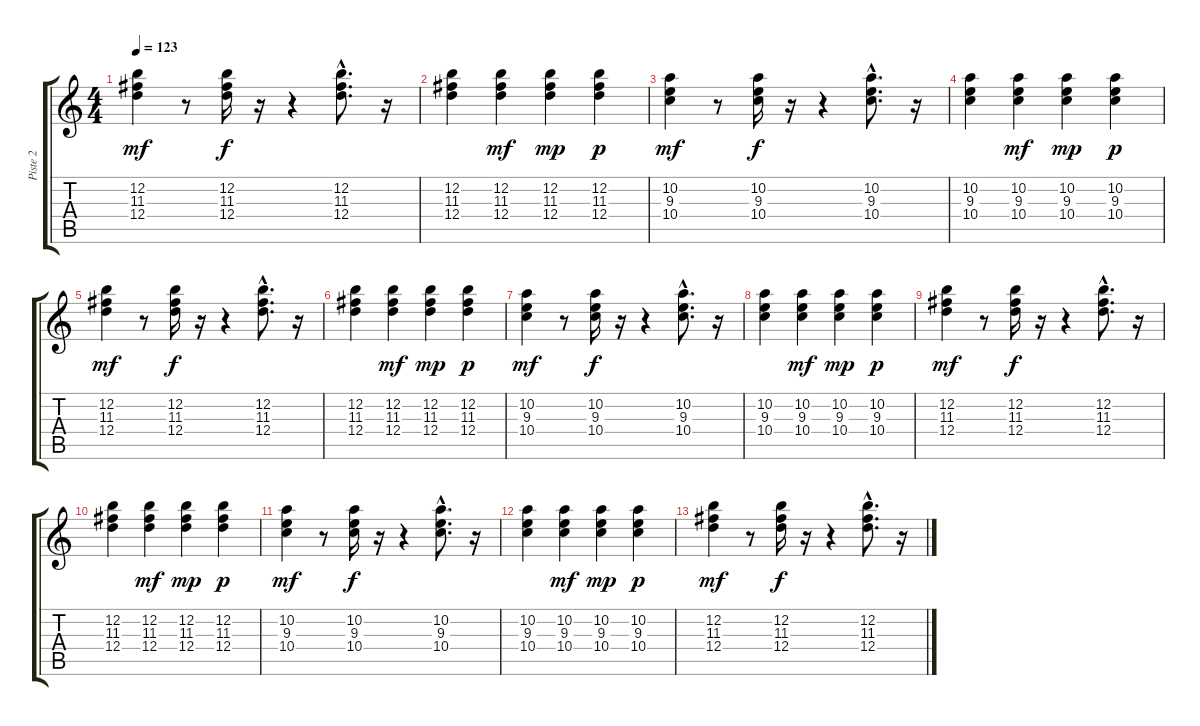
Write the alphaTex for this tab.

\track ("Piste 2" "Piste 2") {instrument electricguitarjazz}
\staff {score tabs}
\tuning (E4 B3 G3 D3 A2 E2) {hide}
\ts (4 4)
\tempo 123
\clef g2
\ks c
(12.2 11.3 12.4).4{dy mf} r.8 (12.2 11.3 12.4).16{dy f} r.16 r.4 (12.2{hac} 11.3{hac} 12.4{hac}).8{d} r.16 |
(12.2 11.3 12.4).4 (12.2 11.3 12.4).4{dy mf} (12.2 11.3 12.4).4{dy mp} (12.2 11.3 12.4).4{dy p} |
(10.2 9.3 10.4).4{dy mf} r.8 (10.2 9.3 10.4).16{dy f} r.16 r.4 (10.2{hac} 9.3{hac} 10.4{hac}).8{d} r.16 |
(10.2 9.3 10.4).4 (10.2 9.3 10.4).4{dy mf} (10.2 9.3 10.4).4{dy mp} (10.2 9.3 10.4).4{dy p} |
(12.2 11.3 12.4).4{dy mf} r.8 (12.2 11.3 12.4).16{dy f} r.16 r.4 (12.2{hac} 11.3{hac} 12.4{hac}).8{d} r.16 |
(12.2 11.3 12.4).4 (12.2 11.3 12.4).4{dy mf} (12.2 11.3 12.4).4{dy mp} (12.2 11.3 12.4).4{dy p} |
(10.2 9.3 10.4).4{dy mf} r.8 (10.2 9.3 10.4).16{dy f} r.16 r.4 (10.2{hac} 9.3{hac} 10.4{hac}).8{d} r.16 |
(10.2 9.3 10.4).4 (10.2 9.3 10.4).4{dy mf} (10.2 9.3 10.4).4{dy mp} (10.2 9.3 10.4).4{dy p} |
(12.2 11.3 12.4).4{dy mf} r.8 (12.2 11.3 12.4).16{dy f} r.16 r.4 (12.2{hac} 11.3{hac} 12.4{hac}).8{d} r.16 |
(12.2 11.3 12.4).4 (12.2 11.3 12.4).4{dy mf} (12.2 11.3 12.4).4{dy mp} (12.2 11.3 12.4).4{dy p} |
(10.2 9.3 10.4).4{dy mf} r.8 (10.2 9.3 10.4).16{dy f} r.16 r.4 (10.2{hac} 9.3{hac} 10.4{hac}).8{d} r.16 |
(10.2 9.3 10.4).4 (10.2 9.3 10.4).4{dy mf} (10.2 9.3 10.4).4{dy mp} (10.2 9.3 10.4).4{dy p} |
(12.2 11.3 12.4).4{dy mf} r.8 (12.2 11.3 12.4).16{dy f} r.16 r.4 (12.2{hac} 11.3{hac} 12.4{hac}).8{d} r.16
